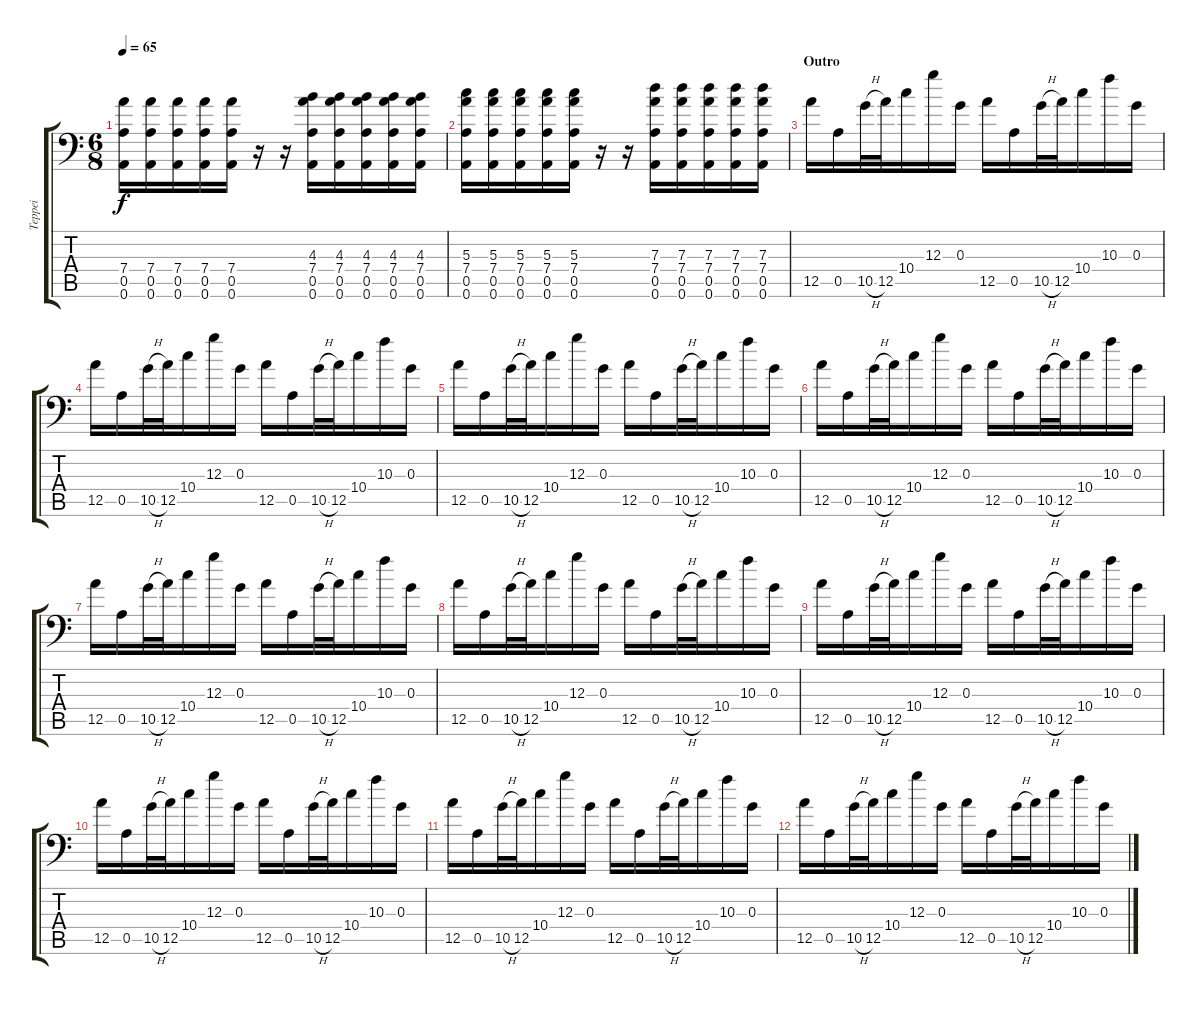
\track ("Teppei" "Teppei") {instrument distortionguitar}
\staff {score tabs}
\tuning (E4 B3 G3 D3 A2 A1) {hide}
\ts (6 8)
\tempo 65
\clef f4
\ks c
(7.4 0.5 0.6).16{dy f} (7.4 0.5 0.6).16 (7.4 0.5 0.6).16 (7.4 0.5 0.6).16 (7.4 0.5 0.6).16 r.16 r.16 (4.3 7.4 0.5 0.6).16 (4.3 7.4 0.5 0.6).16 (4.3 7.4 0.5 0.6).16 (4.3 7.4 0.5 0.6).16 (4.3 7.4 0.5 0.6).16 |
(5.3 7.4 0.5 0.6).16 (5.3 7.4 0.5 0.6).16 (5.3 7.4 0.5 0.6).16 (5.3 7.4 0.5 0.6).16 (5.3 7.4 0.5 0.6).16 r.16 r.16 (7.3 7.4 0.5 0.6).16 (7.3 7.4 0.5 0.6).16 (7.3 7.4 0.5 0.6).16 (7.3 7.4 0.5 0.6).16 (7.3 7.4 0.5 0.6).16 |
\section ("" "Outro")
12.5.16 0.5.16 10.5{h}.32 12.5.32 10.4.16 12.3.16 0.3.16 12.5.16 0.5.16 10.5{h}.32 12.5.32 10.4.16 10.3.16 0.3.16 |
12.5.16 0.5.16 10.5{h}.32 12.5.32 10.4.16 12.3.16 0.3.16 12.5.16 0.5.16 10.5{h}.32 12.5.32 10.4.16 10.3.16 0.3.16 |
12.5.16 0.5.16 10.5{h}.32 12.5.32 10.4.16 12.3.16 0.3.16 12.5.16 0.5.16 10.5{h}.32 12.5.32 10.4.16 10.3.16 0.3.16 |
12.5.16 0.5.16 10.5{h}.32 12.5.32 10.4.16 12.3.16 0.3.16 12.5.16 0.5.16 10.5{h}.32 12.5.32 10.4.16 10.3.16 0.3.16 |
12.5.16 0.5.16 10.5{h}.32 12.5.32 10.4.16 12.3.16 0.3.16 12.5.16 0.5.16 10.5{h}.32 12.5.32 10.4.16 10.3.16 0.3.16 |
12.5.16 0.5.16 10.5{h}.32 12.5.32 10.4.16 12.3.16 0.3.16 12.5.16 0.5.16 10.5{h}.32 12.5.32 10.4.16 10.3.16 0.3.16 |
12.5.16 0.5.16 10.5{h}.32 12.5.32 10.4.16 12.3.16 0.3.16 12.5.16 0.5.16 10.5{h}.32 12.5.32 10.4.16 10.3.16 0.3.16 |
12.5.16 0.5.16 10.5{h}.32 12.5.32 10.4.16 12.3.16 0.3.16 12.5.16 0.5.16 10.5{h}.32 12.5.32 10.4.16 10.3.16 0.3.16 |
12.5.16 0.5.16 10.5{h}.32 12.5.32 10.4.16 12.3.16 0.3.16 12.5.16 0.5.16 10.5{h}.32 12.5.32 10.4.16 10.3.16 0.3.16 |
12.5.16 0.5.16 10.5{h}.32 12.5.32 10.4.16 12.3.16 0.3.16 12.5.16 0.5.16 10.5{h}.32 12.5.32 10.4.16 10.3.16 0.3.16
